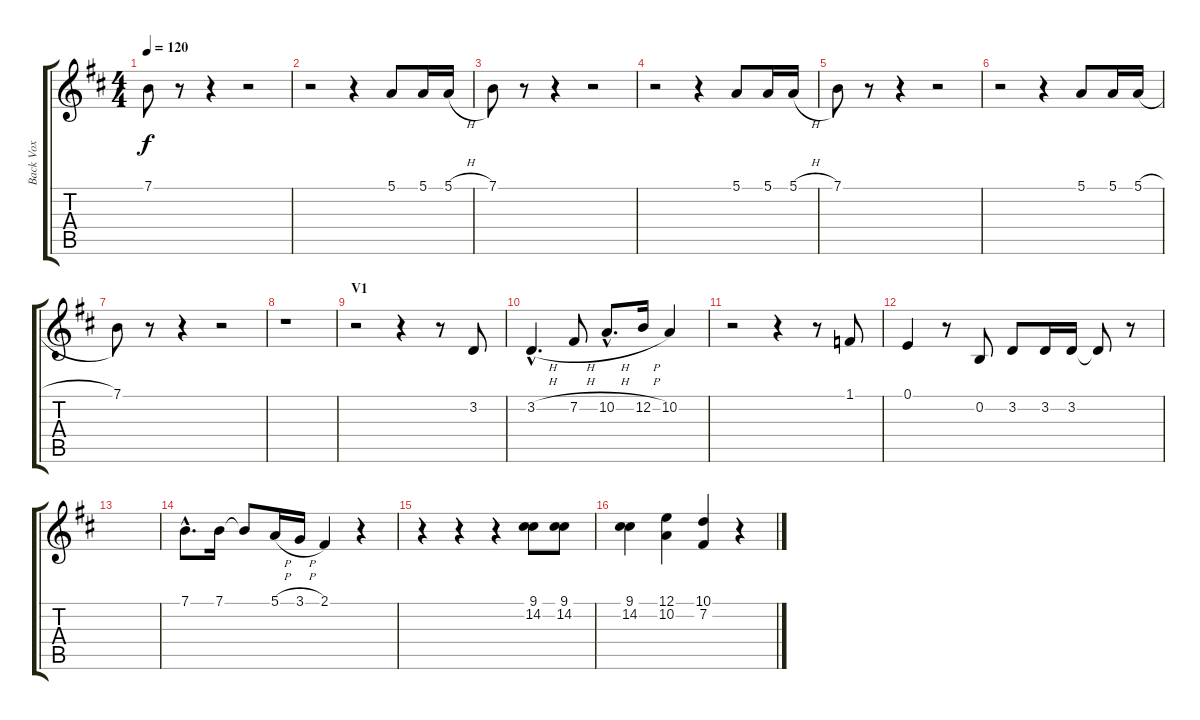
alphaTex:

\track ("Back Vox" "Back Vox") {instrument synthvoice}
\staff {score tabs}
\tuning (E4 B3 G3 D3 A2 E2) {hide}
\ts (4 4)
\tempo 120
\clef g2
\ks d
7.1.8{dy f} r.8 r.4 r.2 |
r.2 r.4 5.1.8 5.1.16 5.1{h}.16 |
7.1.8 r.8 r.4 r.2 |
r.2 r.4 5.1.8 5.1.16 5.1{h}.16 |
7.1.8 r.8 r.4 r.2 |
r.2 r.4 5.1.8 5.1.16 5.1{h}.16 |
7.1.8 r.8 r.4 r.2 |
r.1 |
\section ("" "V1")
r.2 r.4 r.8 3.2.8 |
3.2{h hac}.4{d} 7.2{h}.8 10.2{h hac}.8{d} 12.2{h}.16 10.2.4 |
r.2 r.4 r.8 1.1.8 |
0.1.4 r.8 0.2.8 3.2.8 3.2.16 3.2.16 3.2{t}.8 r.8 |
|
7.1{hac}.8{d} 7.1.16 7.1{t}.8 5.1{h}.16 3.1{h}.16 2.1.4 r.4 |
r.4 r.4 r.4 (9.1 14.2).8 (9.1 14.2).8 |
(9.1 14.2).4 (12.1 10.2).4 (10.1 7.2).4 r.4
